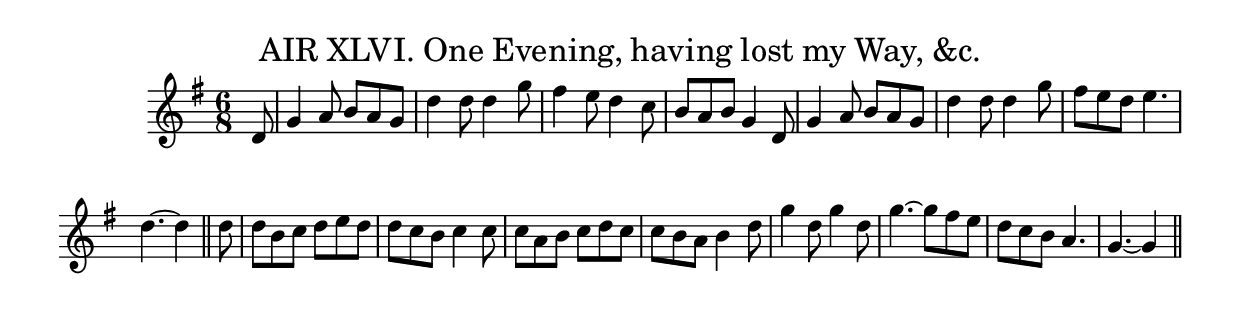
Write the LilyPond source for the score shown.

\version "2.10.25" 
\include "english.ly"

\header
  {title = \markup \smaller \normal-text
    {AIR XLVI. One Evening, having lost my Way, &c.}
  }

\score
  {
  \new Staff
  \relative c'
    {
    \key g \major
    \time 6/8
    \clef treble \partial 8
    d8 | g4 a8 b a g | d'4 d8 d4 g8 | fs4 e8 d4 c8 | b8 a b g4 d8 |
    g4 a8 b a g | d'4 d8 d4 g8 | fs8 e d e4. | d4.~ d4 \bar "||" d8 |
      % printed ":|:"
    d8 b c d e d | d8 c b c4 c8 | c8 a b c d c | c8 b a b4 d8 |
    g4 d8 g4 d8 | g4.~ g8 fs e | d8 c b a4. | g4.~ g4   \bar "||"
    }
  \layout
    { \context
      { \Score
        \remove Bar_number_engraver
       }
    }
  \midi
    { \context
       { \Score tempoWholesPerMinute = #(ly:make-moment 150 4) } 
    }
  } 
